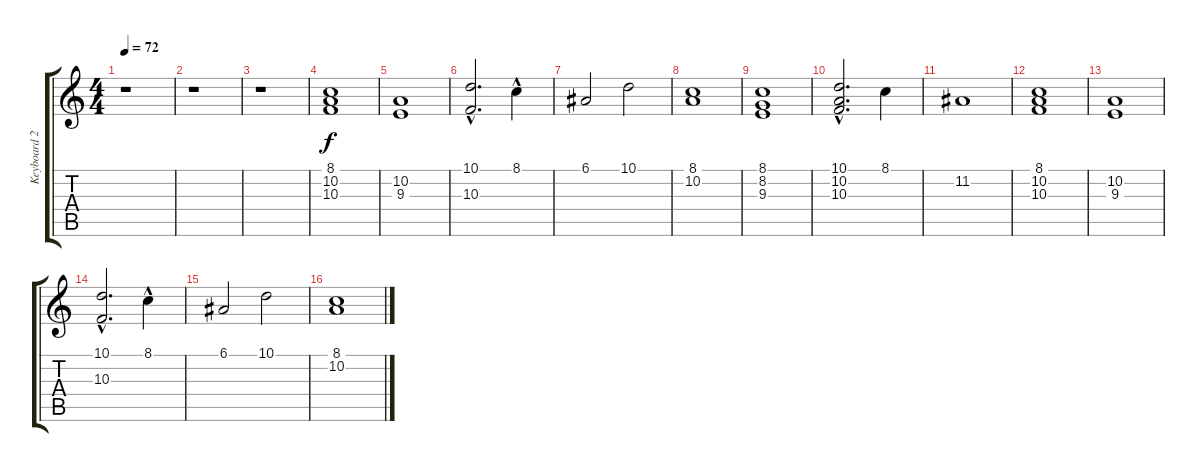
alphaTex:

\track ("Keyboard 2" "Keyboard 2") {instrument drawbarorgan}
\staff {score tabs}
\tuning (E4 B3 G3 D3 A2 E2) {hide}
\ts (4 4)
\tempo 72
\clef g2
\ks c
r.1{dy mp} |
r.1 |
r.1 |
(8.1 10.2 10.3).1{dy f} |
(10.2 9.3).1 |
(10.1{hac} 10.3).2{d} 8.1{hac}.4 |
6.1.2 10.1.2 |
(8.1 10.2).1 |
(8.1 8.2 9.3).1 |
(10.1 10.2{hac} 10.3).2{d} 8.1.4 |
11.2.1 |
(8.1 10.2 10.3).1 |
(10.2 9.3).1 |
(10.1{hac} 10.3).2{d} 8.1{hac}.4 |
6.1.2 10.1.2 |
(8.1 10.2).1
